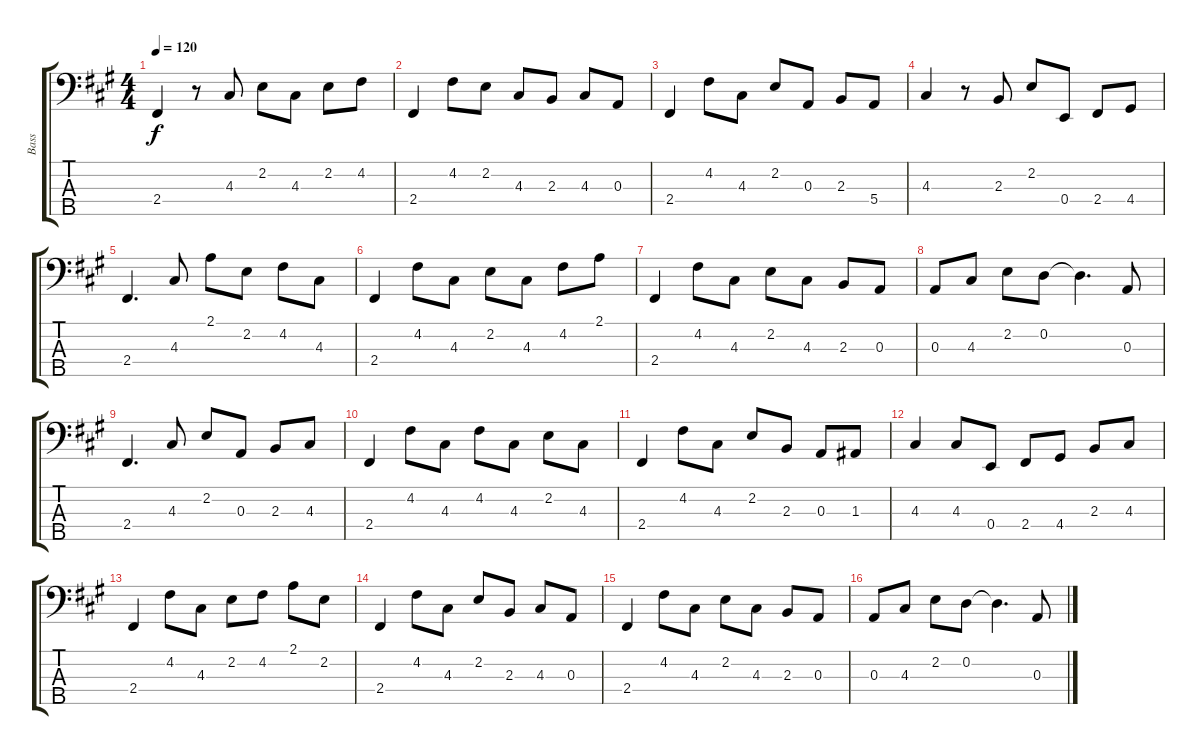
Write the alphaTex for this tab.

\track ("Bass" "Bass") {instrument electricbassfinger}
\staff {score tabs}
\tuning (G2 D2 A1 E1 B0) {hide}
\ts (4 4)
\tempo 120
\clef f4
\ks a
2.4.4{dy f} r.8 4.3.8 2.2.8 4.3.8 2.2.8 4.2.8 |
2.4.4 4.2.8 2.2.8 4.3.8 2.3.8 4.3.8 0.3.8 |
2.4.4 4.2.8 4.3.8 2.2.8 0.3.8 2.3.8 5.4.8 |
4.3.4 r.8 2.3.8 2.2.8 0.4.8 2.4.8 4.4.8 |
2.4.4{d} 4.3.8 2.1.8 2.2.8 4.2.8 4.3.8 |
2.4.4 4.2.8 4.3.8 2.2.8 4.3.8 4.2.8 2.1.8 |
2.4.4 4.2.8 4.3.8 2.2.8 4.3.8 2.3.8 0.3.8 |
0.3.8 4.3.8 2.2.8 0.2.8 0.2{t}.4{d} 0.3.8 |
2.4.4{d} 4.3.8 2.2.8 0.3.8 2.3.8 4.3.8 |
2.4.4 4.2.8 4.3.8 4.2.8 4.3.8 2.2.8 4.3.8 |
2.4.4 4.2.8 4.3.8 2.2.8 2.3.8 0.3.8 1.3.8 |
4.3.4 4.3.8 0.4.8 2.4.8 4.4.8 2.3.8 4.3.8 |
2.4.4 4.2.8 4.3.8 2.2.8 4.2.8 2.1.8 2.2.8 |
2.4.4 4.2.8 4.3.8 2.2.8 2.3.8 4.3.8 0.3.8 |
2.4.4 4.2.8 4.3.8 2.2.8 4.3.8 2.3.8 0.3.8 |
0.3.8 4.3.8 2.2.8 0.2.8 0.2{t}.4{d} 0.3.8
